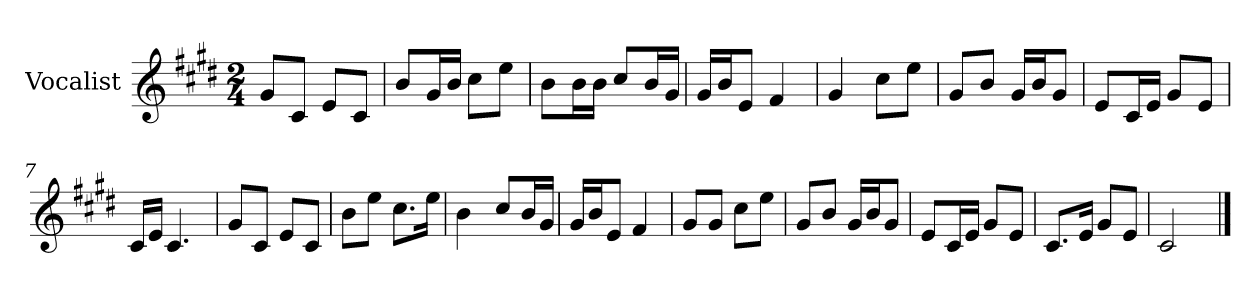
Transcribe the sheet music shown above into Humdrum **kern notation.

**kern
*part1
*staff1
*I"Vocalist
*k[f#c#g#d#]
*E:
*M2/4
=
8g#L
8c#J
8eL
8c#J
=1
8bL
16g#L
16bJJ
8cc#L
8eeJ
=2
8bL
16bL
16bJJ
8cc#L
16bL
16g#JJ
=3
16g#LL
16bJ
8eJ
4f#
=4
4g#
8cc#L
8eeJ
=5
8g#L
8bJ
16g#LL
16bJ
8g#J
=6
8eL
16c#L
16eJJ
8g#L
8eJ
=7
16c#LL
16eJJ
4.c#
=8
8g#L
8c#J
8eL
8c#J
=9
8bL
8eeJ
8.cc#L
16eeJk
=10
4b
8cc#L
16bL
16g#JJ
=11
16g#LL
16bJ
8eJ
4f#
=12
8g#L
8g#J
8cc#L
8eeJ
=13
8g#L
8bJ
16g#LL
16bJ
8g#J
=14
8eL
16c#L
16eJJ
8g#L
8eJ
=15
8.c#L
16eJk
8g#L
8eJ
=16
2c#
==
*-
